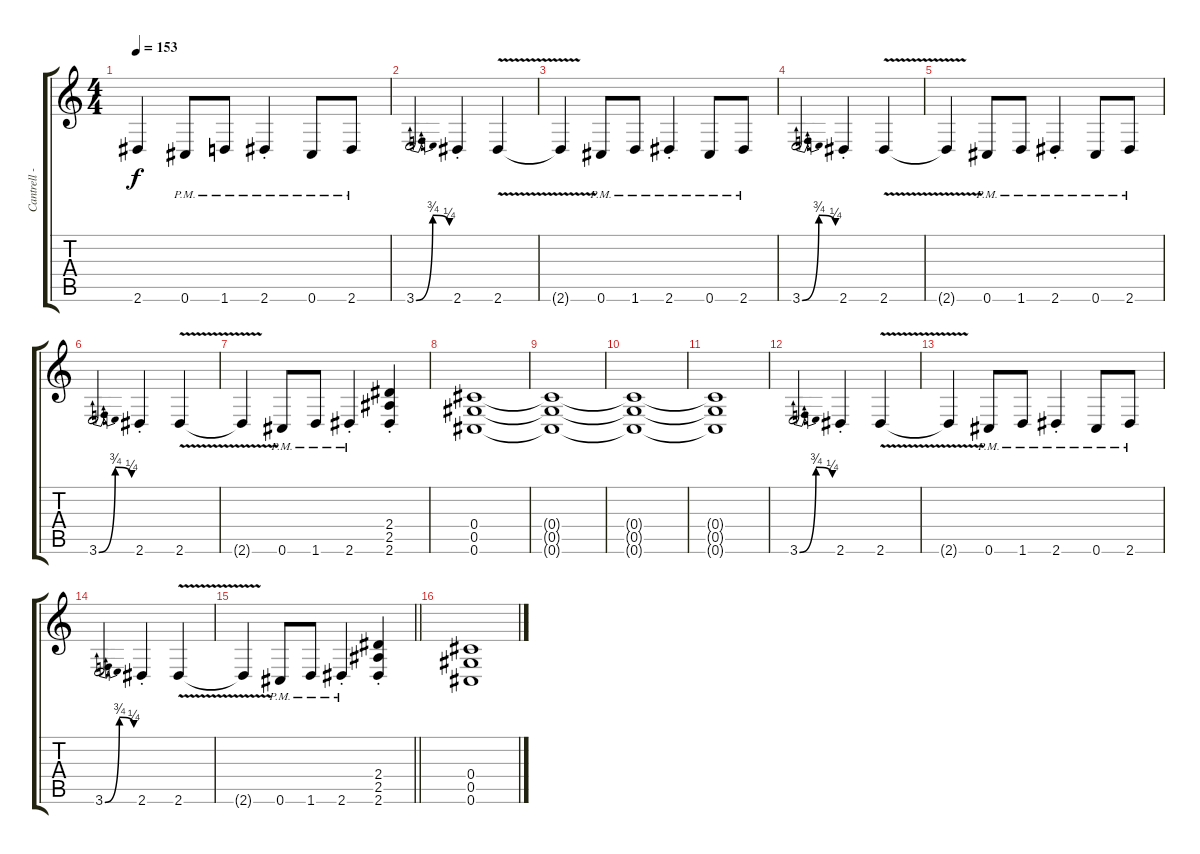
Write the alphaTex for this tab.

\track ("Cantrell - Rythme Guitar" "Cantrell -") {instrument distortionguitar}
\staff {score tabs}
\tuning (Eb4 Bb3 Gb3 Db3 Ab2 Db2) {hide}
\ts (4 4)
\tempo 153
\clef g2
\ks c
2.6{t}.4{dy f} 0.6{pm}.8 1.6{pm}.8 2.6{pm st}.4 0.6{pm}.8 2.6{pm}.8 |
3.6{be (bendrelease 0 0 20 3 45 3 60 1)}.2 2.6{st}.4 2.6{v}.4 |
2.6{t}.4 0.6{pm}.8 1.6{pm}.8 2.6{pm st}.4 0.6{pm}.8 2.6{pm}.8 |
3.6{be (bendrelease 0 0 20 3 45 3 60 1)}.2 2.6{st}.4 2.6{v}.4 |
2.6{t}.4 0.6{pm}.8 1.6{pm}.8 2.6{pm st}.4 0.6{pm}.8 2.6{pm}.8 |
3.6{be (bendrelease 0 0 20 3 45 3 60 1)}.2 2.6{st}.4 2.6{v}.4 |
2.6{t}.4 0.6{pm}.8 1.6{pm}.8 2.6{pm st}.4 (2.4 2.5 2.6{st}).4 |
(0.4 0.5 0.6).1 |
(0.4{t} 0.5{t} 0.6{t}).1 |
(0.4{t} 0.5{t} 0.6{t}).1 |
(0.4{t} 0.5{t} 0.6{t}).1 |
3.6{be (bendrelease 0 0 20 3 45 3 60 1)}.2 2.6{st}.4 2.6{v}.4 |
2.6{t}.4 0.6{pm}.8 1.6{pm}.8 2.6{pm st}.4 0.6{pm}.8 2.6{pm}.8 |
3.6{be (bendrelease 0 0 20 3 45 3 60 1)}.2 2.6{st}.4 2.6{v}.4 |
\barLineRight lightlight
2.6{t}.4 0.6{pm}.8 1.6{pm}.8 2.6{pm st}.4 (2.4 2.5 2.6{st}).4 |
(0.4 0.5 0.6).1
